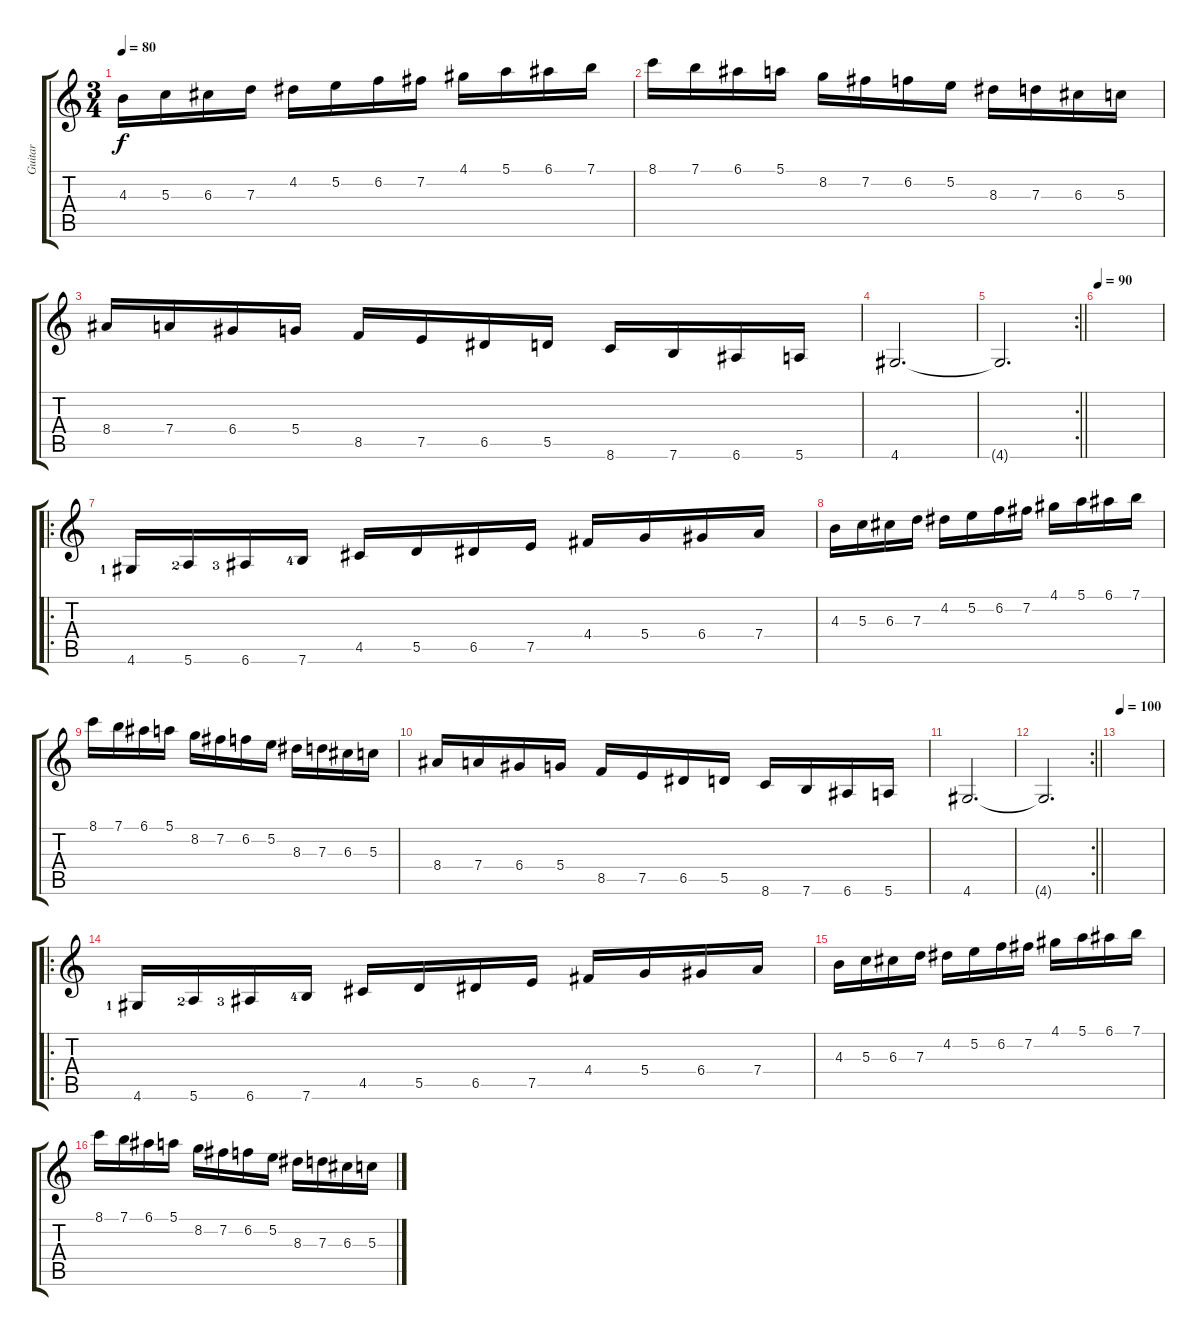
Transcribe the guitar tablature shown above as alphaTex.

\track ("Guitar" "Guitar") {instrument acousticguitarsteel}
\staff {score tabs}
\tuning (E4 B3 G3 D3 A2 E2) {hide}
\ts (3 4)
\tempo 80
\clef g2
\ks c
4.3.16{dy f} 5.3.16 6.3.16 7.3.16 4.2.16 5.2.16 6.2.16 7.2.16 4.1.16 5.1.16 6.1.16 7.1.16 |
8.1.16 7.1.16 6.1.16 5.1.16 8.2.16 7.2.16 6.2.16 5.2.16 8.3.16 7.3.16 6.3.16 5.3.16 |
8.4.16 7.4.16 6.4.16 5.4.16 8.5.16 7.5.16 6.5.16 5.5.16 8.6.16 7.6.16 6.6.16 5.6.16 |
4.6.2{d} |
\rc 2
\barLineRight lightlight
4.6{t}.2{d} |
\tempo 90
|
\ro
4.6{lf 2}.16 5.6{lf 3}.16 6.6{lf 4}.16 7.6{lf 5}.16 4.5.16 5.5.16 6.5.16 7.5.16 4.4.16 5.4.16 6.4.16 7.4.16 |
4.3.16 5.3.16 6.3.16 7.3.16 4.2.16 5.2.16 6.2.16 7.2.16 4.1.16 5.1.16 6.1.16 7.1.16 |
8.1.16 7.1.16 6.1.16 5.1.16 8.2.16 7.2.16 6.2.16 5.2.16 8.3.16 7.3.16 6.3.16 5.3.16 |
8.4.16 7.4.16 6.4.16 5.4.16 8.5.16 7.5.16 6.5.16 5.5.16 8.6.16 7.6.16 6.6.16 5.6.16 |
4.6.2{d} |
\rc 2
\barLineRight lightlight
4.6{t}.2{d} |
\tempo 100
|
\ro
4.6{lf 2}.16 5.6{lf 3}.16 6.6{lf 4}.16 7.6{lf 5}.16 4.5.16 5.5.16 6.5.16 7.5.16 4.4.16 5.4.16 6.4.16 7.4.16 |
4.3.16 5.3.16 6.3.16 7.3.16 4.2.16 5.2.16 6.2.16 7.2.16 4.1.16 5.1.16 6.1.16 7.1.16 |
8.1.16 7.1.16 6.1.16 5.1.16 8.2.16 7.2.16 6.2.16 5.2.16 8.3.16 7.3.16 6.3.16 5.3.16
